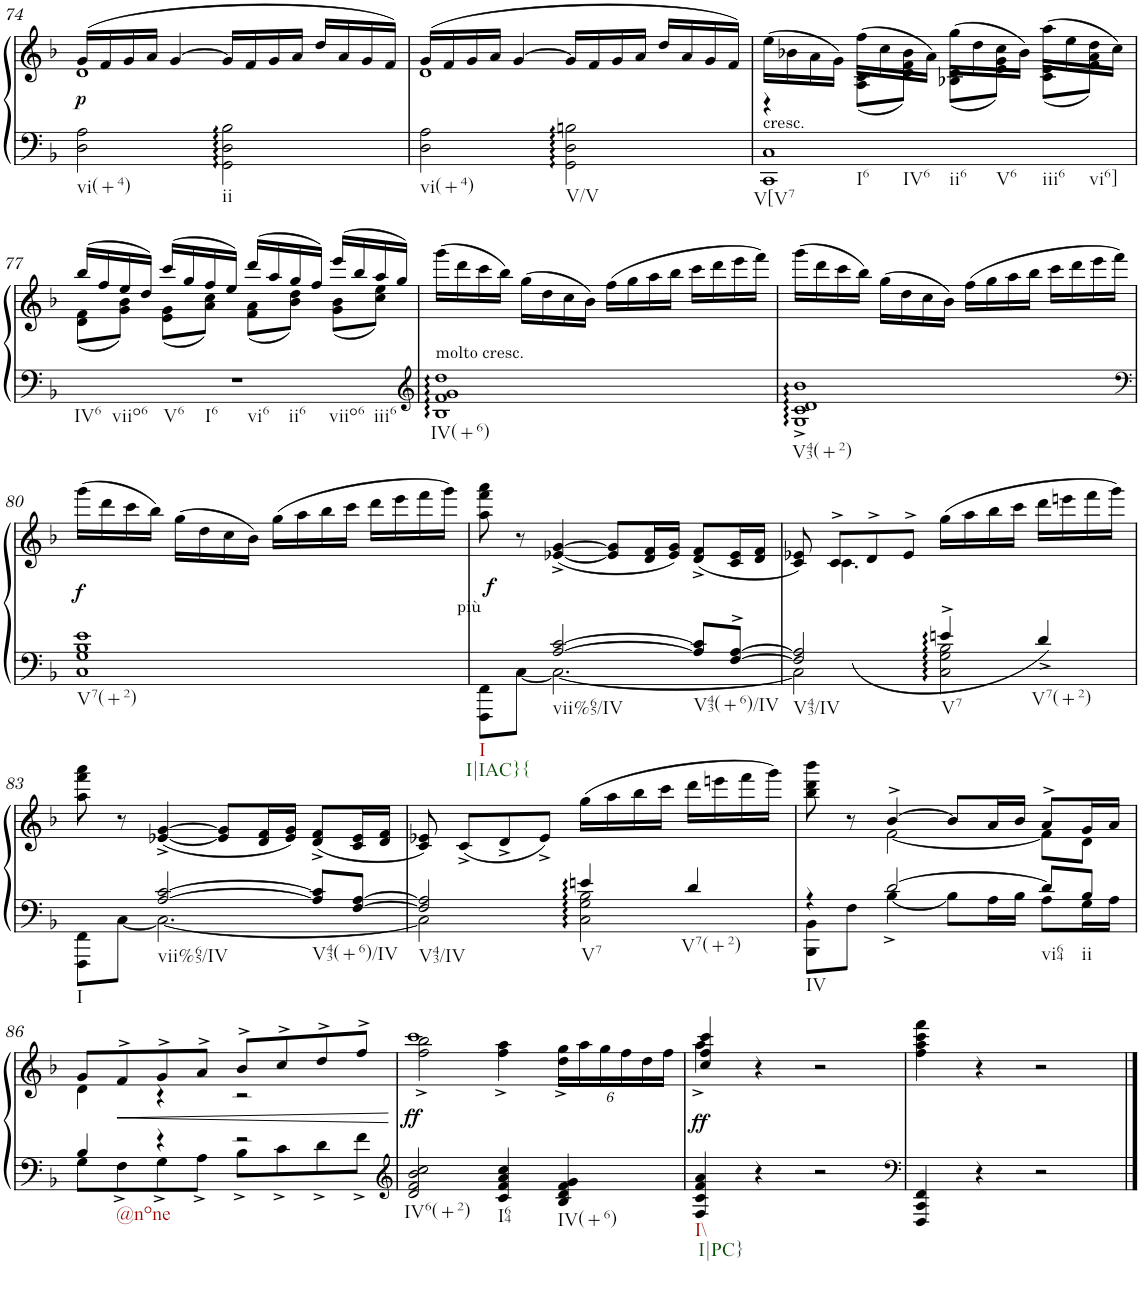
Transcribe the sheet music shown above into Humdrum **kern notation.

**kern	**kern	**dynam
*part1	*part1	*part1
*staff2	*staff1	*staff1/2
*I"Piano	*	*
*I'Pno.	*	*
!!LO:PB:g=z
*clefF4	*clefG2	*
*k[b-]	*k[b-]	*
*M4/4	*M4/4	*
*met(c)	*met(c)	*
=74	=74	=74
*	*^	*
!LO:TX:b:t=vi(+4)	!	!	!
!	!	!	!LO:DY:b
2D\ 2A\	(16g/LL	1d	p
.	16f/	.	.
.	16g/	.	.
.	16a/JJ	.	.
.	[4g/	.	.
!LO:TX:b:t=ii	!	!	!
2GG\ 2D\ 2B-\	16g/LL]	.	.
.	16f/	.	.
.	16g/	.	.
.	16a/JJ	.	.
.	16dd/LL	.	.
.	16a/	.	.
.	16g/	.	.
.	16f/JJ)	.	.
=75	=75	=75	=75
!LO:TX:b:t=vi(+4)	!	!	!
2D\ 2A\	(16g/LL	1d	.
.	16f/	.	.
.	16g/	.	.
.	16a/JJ	.	.
.	[4g/	.	.
!LO:TX:b:t=V/V	!	!	!
2GG\ 2D\ 2Bn\	16g/LL]	.	.
.	16f/	.	.
.	16g/	.	.
.	16a/JJ	.	.
.	16dd/LL	.	.
.	16a/	.	.
.	16g/	.	.
.	16f/JJ)	.	.
=76	=76	=76	=76
!	!LO:TX:b:t=cresc.	!	!
!LO:TX:b:t=V[V7	!	!	!
!LO:TX:b:t=I6	!	!	!
!LO:TX:b:t=IV6	!	!	!
!LO:TX:b:t=ii6	!	!	!
!LO:TX:b:t=V6	!	!	!
!LO:TX:b:t=iii6	!	!	!
!LO:TX:b:t=vi6]	!	!	!
1CC 1C	(16ee\LL	4r	.
.	16b-X\	.	.
.	16a\	.	.
.	16g\JJ)	.	.
.	(>16ff\LL	(8A\ 8c\L	.
.	16cc\	.	.
.	16b-\	8d\ 8f\J)	.
.	16a\JJ)	.	.
.	(>16gg\LL	(8B-X\ 8d\L	.
.	16dd\	.	.
.	16cc\	8e\ 8g\J)	.
.	16b-\JJ)	.	.
.	(>16aa\LL	(8c\ 8e\L	.
.	16ee\	.	.
.	16dd\	8f\ 8a\J)	.
.	16cc\JJ)	.	.
!!LO:LB:g=z	!!
=77	=77	=77	=77
!LO:TX:b:t=IV6	!	!	!
!LO:TX:b:t=viio6	!	!	!
!LO:TX:b:t=V6	!	!	!
!LO:TX:b:t=I6	!	!	!
!LO:TX:b:t=vi6	!	!	!
!LO:TX:b:t=ii6	!	!	!
!LO:TX:b:t=viio6	!	!	!
!LO:TX:b:t=iii6	!	!	!
1r	(16bb-/LL	(8d\ 8f\L	.
.	16ff/	.	.
.	16ee/	8g\ 8b-\J)	.
.	16dd/JJ)	.	.
.	(16ccc/LL	(8e\ 8g\L	.
.	16gg/	.	.
.	16ff/	8a\ 8cc\J)	.
.	16ee/JJ)	.	.
.	(16ddd/LL	(8f\ 8a\L	.
.	16aa/	.	.
.	16gg/	8b-\ 8dd\J)	.
.	16ff/JJ)	.	.
.	(16eee/LL	(8g\ 8b-\L	.
.	16bb-/	.	.
.	16aa/	8cc\ 8ee\J)	.
.	16gg/JJ)	.	.
*	*v	*v	*
=78	=78	=78
*clefG2	*	*
!	!LO:TX:b:t=molto cresc.	!
!LO:TX:b:t=IV(+6)	!	!
1B- 1f 1g 1dd	(16ggg\LL	.
.	16ddd\	.
.	16ccc\	.
.	16bb-\JJ)	.
.	(16gg\LL	.
.	16dd\	.
.	16cc\	.
.	16b-\JJ)	.
.	(16ff\LL	.
.	16gg\	.
.	16aa\	.
.	16bb-\JJ	.
.	16ccc\LL	.
.	16ddd\	.
.	16eee\	.
.	16fff\JJ)	.
=79	=79	=79
!LO:TX:b:t=V43(+2)	!	!
1G^ 1c^ 1d^ 1b-^	(16ggg\LL	.
.	16ddd\	.
.	16ccc\	.
.	16bb-\JJ)	.
.	(16gg\LL	.
.	16dd\	.
.	16cc\	.
.	16b-\JJ)	.
.	(16ff\LL	.
.	16gg\	.
.	16aa\	.
.	16bb-\JJ	.
.	16ccc\LL	.
.	16ddd\	.
.	16eee\	.
.	16fff\JJ)	.
!!LO:LB:g=z
=80	=80	=80
*clefF4	*	*
!LO:TX:b:t=V7(+2)	!	!
!	!	!LO:DY:b
1C 1G 1B- 1e	(16ggg\LL	f
.	16ddd\	.
.	16ccc\	.
.	16bb-\JJ)	.
.	(16gg\LL	.
.	16dd\	.
.	16cc\	.
.	16b-\JJ)	.
.	(16gg\LL	.
.	16aa\	.
.	16bb-\	.
.	16ccc\JJ	.
.	16ddd\LL	.
.	16eee\	.
.	16fff\	.
.	16ggg\JJ)	.
=81	=81	=81
*^	*	*
!LO:TX:a:t=più	!	!	!
!LO:TX:b:t=I	!	!	!
!LO:TX:b:t=I|IAC}{	!	!	!
!	!	!	!LO:DY:b
4ryy	8FFF\ 8FF\L	8aa\ 8fff\ 8aaa\	f
.	[8C\J	8r	.
!LO:TX:b:t=vii%65/IV	!	!	!
[2A/ [2c/	2.C\_	([4e-X/^ [4g/^	.
.	.	8e-/] 8g/]L	.
.	.	16d/ 16f/L	.
.	.	16e-/ 16g/JJ)	.
!LO:TX:b:t=V43(+6)/IV	!	!	!
8A/] 8c/]L	.	(8d/^ 8f/^L	.
[8F/^ [8A/^J	.	16c/ 16e-/L	.
.	.	16d/ 16f/JJ	.
=82	=82	=82	=82
*	*	*^	*
!LO:TX:b:t=V43/IV	!	!	!	!
2F/] 2A/]	2C\]	8c/ 8e-X/)	8ryy	.
.	.	8c^/L	(4.c\	.
.	.	8d^/	.	.
.	.	8e-^/J	.	.
!LO:TX:b:t=V7	!	!	!	!
4en^/	2C\ 2G\ 2B-\	(16gg\LL	2ryy	.
.	.	16aa\	.	.
.	.	16bb-\	.	.
.	.	16ccc\JJ	.	.
!LO:TX:b:t=V7(+2)	!	!	!	!
4d^/)	.	16ddd\LL	.	.
.	.	16eeen\	.	.
.	.	16fff\	.	.
.	.	16ggg\JJ)	.	.
*	*	*v	*v	*
!!LO:LB:g=z
=83	=83	=83	=83
!LO:TX:b:t=I	!	!	!
4ryy	8FFF\ 8FF\L	8aa\ 8fff\ 8aaa\	.
.	[8C\J	8r	.
!LO:TX:b:t=vii%65/IV	!	!	!
[2A/ [2c/	2.C\_	([4e-X/^ [4g/^	.
.	.	8e-/] 8g/]L	.
.	.	16d/ 16f/L	.
.	.	16e-/ 16g/JJ)	.
!LO:TX:b:t=V43(+6)/IV	!	!	!
8A/] 8c/]L	.	(8d/^ 8f/^L	.
[8F/ [8A/J	.	16c/ 16e-/L	.
.	.	16d/ 16f/JJ	.
=84	=84	=84	=84
*	*	*^	*
!LO:TX:b:t=V43/IV	!	!	!	!
2F/] 2A/]	2C\]	8c/ 8e-X/)	8ryy	.
.	.	(8c^/L	4.ryy	.
.	.	8d^/	.	.
.	.	8e-^/J)	.	.
!LO:TX:b:t=V7	!	!	!	!
4en/	2C\ 2G\ 2B-\	(16gg\LL	2ryy	.
.	.	16aa\	.	.
.	.	16bb-\	.	.
.	.	16ccc\JJ	.	.
!LO:TX:b:t=V7(+2)	!	!	!	!
4d/	.	16ddd\LL	.	.
.	.	16eeen\	.	.
.	.	16fff\	.	.
.	.	16ggg\JJ)	.	.
=85	=85	=85	=85	=85
!LO:TX:b:t=IV	!	!	!	!
4r	8BBB-\ 8BB-\L	8bb-\ 8ddd\ 8bbb-\	4ryy	.
.	8F\J	8r	.	.
[2d/	[4B-^\	[4b-^/	[2f\	.
.	8B-\L]	8b-/L]	.	.
.	16A\L	16a/L	.	.
.	16B-\JJ	16b-/JJ	.	.
!LO:TX:b:t=vi64	!	!	!	!
8d/L]	8A\L	8a^/L	8f\L]	.
!LO:TX:b:t=ii	!	!	!	!
8B-/J	16G\L	16g/L	8d\J	.
.	16A\JJ	16a/JJ	.	.
!!LO:LB:g=z	!!
=86	=86	=86	=86	=86
!LO:TX:b:t=@none	!	!	!	!
4B-/	8G\L	8g/L	4d\	.
!	!	!	!	!LO:HP:b
.	8F^\	8f^/	.	<
4r	8G^\	8g^/	4r	.
.	8A^\J	8a^/J	.	.
2r	8B-^\L	8b-^/L	2r	.
.	8c^\	8cc^/	.	.
.	8d^\	8dd^/	.	.
.	8f^\J	8ff^/J	.	.
*v	*v	*	*	*
*	*v	*v	*
.	.	[
=87	=87	=87
*clefG2	*	*
*	*^	*
!LO:TX:b:t=IV6(+2)	!	!	!
!	!	!	!LO:DY:b
2d/ 2f/ 2b-/ 2cc/	1ccc	2ff\^ 2bb-\^	ff
!LO:TX:b:t=I64	!	!	!
4c/ 4f/ 4a/ 4cc/	.	4ff\^ 4aa\^	.
*	*	*Xbrackettup	*
!LO:TX:b:t=IV(+6)	!	!	!
4B-/ 4d/ 4f/ 4g/	.	24dd\^ 24gg\^LL	.
.	.	24aa\	.
.	.	24gg\	.
.	.	24ff\	.
.	.	24dd\	.
.	.	24ff\JJ	.
=88	=88	=88	=88
*^	*	*	*
!LO:TX:b:t=I\\	!	!	!	!
!LO:TX:b:t=I|PC}	!	!	!	!
!	!	!	!	!LO:DY:b
4F/ 4c/ 4f/ 4a/	4ryy	4cc/ 4ff/ 4ccc/	4aa^\	ff
4r	4ryy	4r	4ryy	.
2r	2ryy	2r	2ryy	.
*v	*v	*	*	*
*	*v	*v	*
=89	=89	=89
*clefF4	*	*
4FFF/ 4CC/ 4FF/	4ff\ 4aa\ 4ccc\ 4fff\	.
4r	4r	.
2r	2r	.
==	==	==
*-	*-	*-
